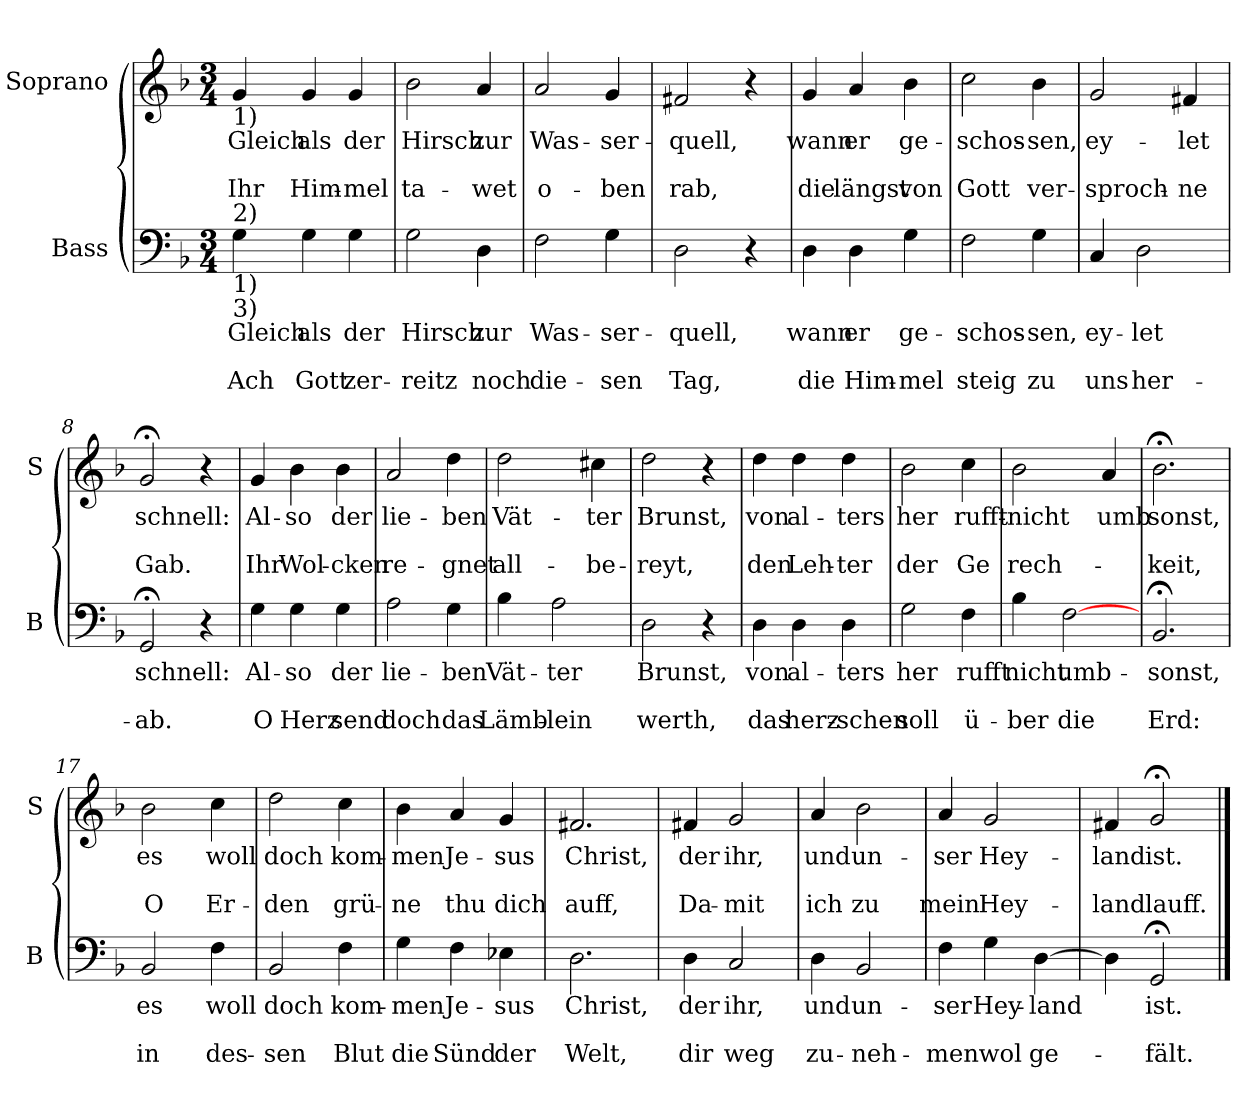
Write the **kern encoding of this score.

**kern	**text	**text	**text	**kern	**text	**text	**text
*part2	*part2	*part2	*part2	*part1	*part1	*part1	*part1
*staff2	*staff2	*staff2	*staff2	*staff1	*staff1	*staff1	*staff1
*I"Bass	*	*	*	*I"Soprano	*	*	*
*I'B	*	*	*	*I'S	*	*	*
*clefF4	*	*	*	*clefG2	*	*	*
*k[b-]	*	*	*	*k[b-]	*	*	*
*F:	*	*	*	*F:	*	*	*
*M3/4	*	*	*	*M3/4	*	*	*
=1	=1	=1	=1	=1	=1	=1	=1
!	!	!	!	!LO:TX:b:t=1)	!	!	!
!LO:TX:a:t=2)	!	!	!	!	!	!	!
!LO:TX:b:t=1)	!	!	!	!	!	!	!
!LO:TX:b:t=3)	!	!	!	!	!	!	!
!	!LO:LY:b	!	!LO:LY:b	!	!LO:LY:b	!	!LO:LY:b
4G\	Gleich	.	Ach	4g/	Gleich	.	Ihr
!	!LO:LY:b	!	!LO:LY:b	!	!LO:LY:b	!	!LO:LY:b
4G\	als	.	Gott	4g/	als	.	Him-
!	!LO:LY:b	!	!LO:LY:b	!	!LO:LY:b	!	!LO:LY:b
4G\	der	.	zer-	4g/	der	.	-mel
=2	=2	=2	=2	=2	=2	=2	=2
!	!LO:LY:b	!	!LO:LY:b	!	!LO:LY:b	!	!LO:LY:b
2G\	Hirsch	.	-reitz	2b-\	Hirsch	.	ta-
!	!LO:LY:b	!	!LO:LY:b	!	!LO:LY:b	!	!LO:LY:b
4D\	zur	.	noch	4a/	zur	.	-wet
=3	=3	=3	=3	=3	=3	=3	=3
!	!LO:LY:b	!	!LO:LY:b	!	!LO:LY:b	!	!LO:LY:b
2F\	Was-	.	die-	2a/	Was-	.	o-
!	!LO:LY:b	!	!LO:LY:b	!	!LO:LY:b	!	!LO:LY:b
4G\	-ser-	.	-sen	4g/	-ser-	.	-ben
=4	=4	=4	=4	=4	=4	=4	=4
!	!LO:LY:b	!	!LO:LY:b	!	!LO:LY:b	!	!LO:LY:b
2D\	-quell,	.	Tag,	2f#X/	-quell,	.	rab,
4r	.	.	.	4r	.	.	.
=5	=5	=5	=5	=5	=5	=5	=5
!	!LO:LY:b	!	!LO:LY:b	!	!LO:LY:b	!	!LO:LY:b
4D\	wann	.	die	4g/	wann	.	die
!	!LO:LY:b	!	!LO:LY:b	!	!LO:LY:b	!	!LO:LY:b
4D\	er	.	Him-	4a/	er	.	längst
!	!LO:LY:b	!	!LO:LY:b	!	!LO:LY:b	!	!LO:LY:b
4G\	ge-	.	-mel	4b-\	ge-	.	von
!!LO:LB:g=z
=6	=6	=6	=6	=6	=6	=6	=6
!	!LO:LY:b	!	!LO:LY:b	!	!LO:LY:b	!	!LO:LY:b
2F\	-schos-	.	steig	2cc\	-schos-	.	Gott
!	!LO:LY:b	!	!LO:LY:b	!	!LO:LY:b	!	!LO:LY:b
4G\	-sen,	.	zu	4b-\	-sen,	.	ver-
=7	=7	=7	=7	=7	=7	=7	=7
!	!LO:LY:b	!	!LO:LY:b	!	!LO:LY:b	!	!LO:LY:b
4C/	ey-	.	uns	2g/	ey-	.	-sproch-
!	!LO:LY:b	!	!LO:LY:b	!	!	!	!
2D\	-let	.	her-	.	.	.	.
!	!	!	!	!	!LO:LY:b	!	!LO:LY:b
.	.	.	.	4f#X/	-let	.	-ne
=8	=8	=8	=8	=8	=8	=8	=8
!	!LO:LY:b	!	!LO:LY:b	!	!LO:LY:b	!	!LO:LY:b
2GG;/	schnell:	.	-ab.	2g;</	schnell:	.	Gab.
4r	.	.	.	4r	.	.	.
=9	=9	=9	=9	=9	=9	=9	=9
!	!LO:LY:b	!	!LO:LY:b	!	!LO:LY:b	!	!LO:LY:b
4G\	Al-	.	O	4g/	Al-	.	Ihr
!	!LO:LY:b	!	!LO:LY:b	!	!LO:LY:b	!	!LO:LY:b
4G\	-so	.	Herz	4b-\	-so	.	Wol-
!	!LO:LY:b	!	!LO:LY:b	!	!LO:LY:b	!	!LO:LY:b
4G\	der	.	send	4b-\	der	.	-cken
=10	=10	=10	=10	=10	=10	=10	=10
!	!LO:LY:b	!	!LO:LY:b	!	!LO:LY:b	!	!LO:LY:b
2A\	lie-	.	doch	2a/	lie-	.	re-
!	!LO:LY:b	!	!LO:LY:b	!	!LO:LY:b	!	!LO:LY:b
4G\	-ben	.	das	4dd\	-ben	.	-gnet
!!LO:LB:g=z
=11	=11	=11	=11	=11	=11	=11	=11
!	!LO:LY:b	!	!LO:LY:b	!	!LO:LY:b	!	!LO:LY:b
4B-\	Vät-	.	Lämb-	2dd\	Vät-	.	all-
!	!LO:LY:b	!	!LO:LY:b	!	!	!	!
2A\	-ter	.	-lein	.	.	.	.
!	!	!	!	!	!LO:LY:b	!	!LO:LY:b
.	.	.	.	4cc#X\	-ter	.	-be-
=12	=12	=12	=12	=12	=12	=12	=12
!	!LO:LY:b	!	!LO:LY:b	!	!LO:LY:b	!	!LO:LY:b
2D\	Brunst,	.	werth,	2dd\	Brunst,	.	-reyt,
4r	.	.	.	4r	.	.	.
=13	=13	=13	=13	=13	=13	=13	=13
!	!LO:LY:b	!	!LO:LY:b	!	!LO:LY:b	!	!LO:LY:b
4D\	von	.	das	4dd\	von	.	den
!	!LO:LY:b	!	!LO:LY:b	!	!LO:LY:b	!	!LO:LY:b
4D\	al-	.	herz-	4dd\	al-	.	Leh-
!	!LO:LY:b	!	!LO:LY:b	!	!LO:LY:b	!	!LO:LY:b
4D\	-ters	.	-schen	4dd\	-ters	.	-ter
=14	=14	=14	=14	=14	=14	=14	=14
!	!LO:LY:b	!	!LO:LY:b	!	!LO:LY:b	!	!LO:LY:b
2G\	her	.	soll	2b-\	her	.	der
!	!LO:LY:b	!	!LO:LY:b	!	!LO:LY:b	!	!LO:LY:b
4F\	rufft	.	ü-	4cc\	rufft-	.	Ge
=15	=15	=15	=15	=15	=15	=15	=15
!	!LO:LY:b	!	!LO:LY:b	!	!LO:LY:b	!	!LO:LY:b
4B-\	nicht	.	-ber	2b-\	-nicht	.	rech-
!	!LO:LY:b	!	!LO:LY:b	!	!	!	!
[2F\	umb-	.	die	.	.	.	.
!	!	!	!	!	!LO:LY:b	!	!
.	.	.	.	4a/	umb	.	.
!!LO:PB:g=z
=16	=16	=16	=16	=16	=16	=16	=16
!	!LO:LY:b	!	!LO:LY:b	!	!LO:LY:b	!	!LO:LY:b
2.BB-;</	-sonst,	.	Erd:	2.b-;<\	sonst,	.	-keit,
=17	=17	=17	=17	=17	=17	=17	=17
!	!LO:LY:b	!	!LO:LY:b	!	!LO:LY:b	!	!LO:LY:b
2BB-/	es	.	in	2b-\	es	.	O
!	!LO:LY:b	!	!LO:LY:b	!	!LO:LY:b	!	!LO:LY:b
4F\	woll	.	des-	4cc\	woll	.	Er-
=18	=18	=18	=18	=18	=18	=18	=18
!	!LO:LY:b	!	!LO:LY:b	!	!LO:LY:b	!	!LO:LY:b
2BB-/	doch	.	-sen	2dd\	doch	.	-den
!	!LO:LY:b	!	!LO:LY:b	!	!LO:LY:b	!	!LO:LY:b
4F\	kom-	.	Blut	4cc\	kom-	.	grü-
=19	=19	=19	=19	=19	=19	=19	=19
!	!LO:LY:b	!	!LO:LY:b	!	!LO:LY:b	!	!LO:LY:b
4G\	-men	.	die	4b-\	-men	.	-ne
!	!LO:LY:b	!	!LO:LY:b	!	!LO:LY:b	!	!LO:LY:b
4F\	Je-	.	Sünd	4a/	Je-	.	thu
!	!LO:LY:b	!	!LO:LY:b	!	!LO:LY:b	!	!LO:LY:b
4E-X\	-sus	.	der	4g/	-sus	.	dich
=20	=20	=20	=20	=20	=20	=20	=20
!	!LO:LY:b	!	!LO:LY:b	!	!LO:LY:b	!	!LO:LY:b
2.D\	Christ,	.	Welt,	2.f#X/	Christ,	.	auff,
!!LO:LB:g=z
=21	=21	=21	=21	=21	=21	=21	=21
!	!LO:LY:b	!	!LO:LY:b	!	!LO:LY:b	!	!LO:LY:b
4D\	der	.	dir	4f#X/	der	.	Da-
!	!LO:LY:b	!	!LO:LY:b	!	!LO:LY:b	!	!LO:LY:b
2C/	ihr,	.	weg	2g/	ihr,	.	-mit
=22	=22	=22	=22	=22	=22	=22	=22
!	!LO:LY:b	!	!LO:LY:b	!	!LO:LY:b	!	!LO:LY:b
4D\	und	.	zu-	4a/	und	.	ich
!	!LO:LY:b	!	!LO:LY:b	!	!LO:LY:b	!	!LO:LY:b
2BB-/	un-	.	-neh-	2b-\	un-	.	zu
=23	=23	=23	=23	=23	=23	=23	=23
!	!LO:LY:b	!	!LO:LY:b	!	!LO:LY:b	!	!LO:LY:b
4F\	-ser	.	-men	4a/	-ser	.	mein
!	!LO:LY:b	!	!LO:LY:b	!	!LO:LY:b	!	!LO:LY:b
4G\	Hey-	.	wol	2g/	Hey-	.	Hey-
!	!LO:LY:b	!	!LO:LY:b	!	!	!	!
[4D\	-land	.	ge-	.	.	.	.
=24	=24	=24	=24	=24	=24	=24	=24
!	!	!	!	!	!LO:LY:b	!	!LO:LY:b
4D\]	.	.	.	4f#X/	-land	.	-land
!	!LO:LY:b	!	!LO:LY:b	!	!LO:LY:b	!	!LO:LY:b
2GG;/	ist.	.	-fält.	2g;</	ist.	.	lauff.
==	==	==	==	==	==	==	==
*-	*-	*-	*-	*-	*-	*-	*-
